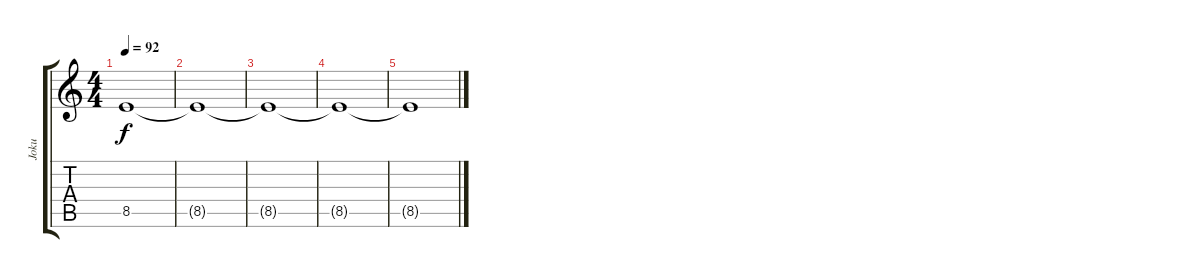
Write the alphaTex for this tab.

\track ("Joku" "Joku") {instrument distortionguitar}
\staff {score tabs}
\tuning (Eb4 Bb3 Gb3 Db3 Ab2 Db2) {hide}
\ts (4 4)
\tempo 92
\clef g2
\ks c
8.5{t}.1{dy f} |
8.5{t}.1{volume 2} |
8.5{t}.1 |
8.5{t}.1{volume 0} |
8.5{t}.1
